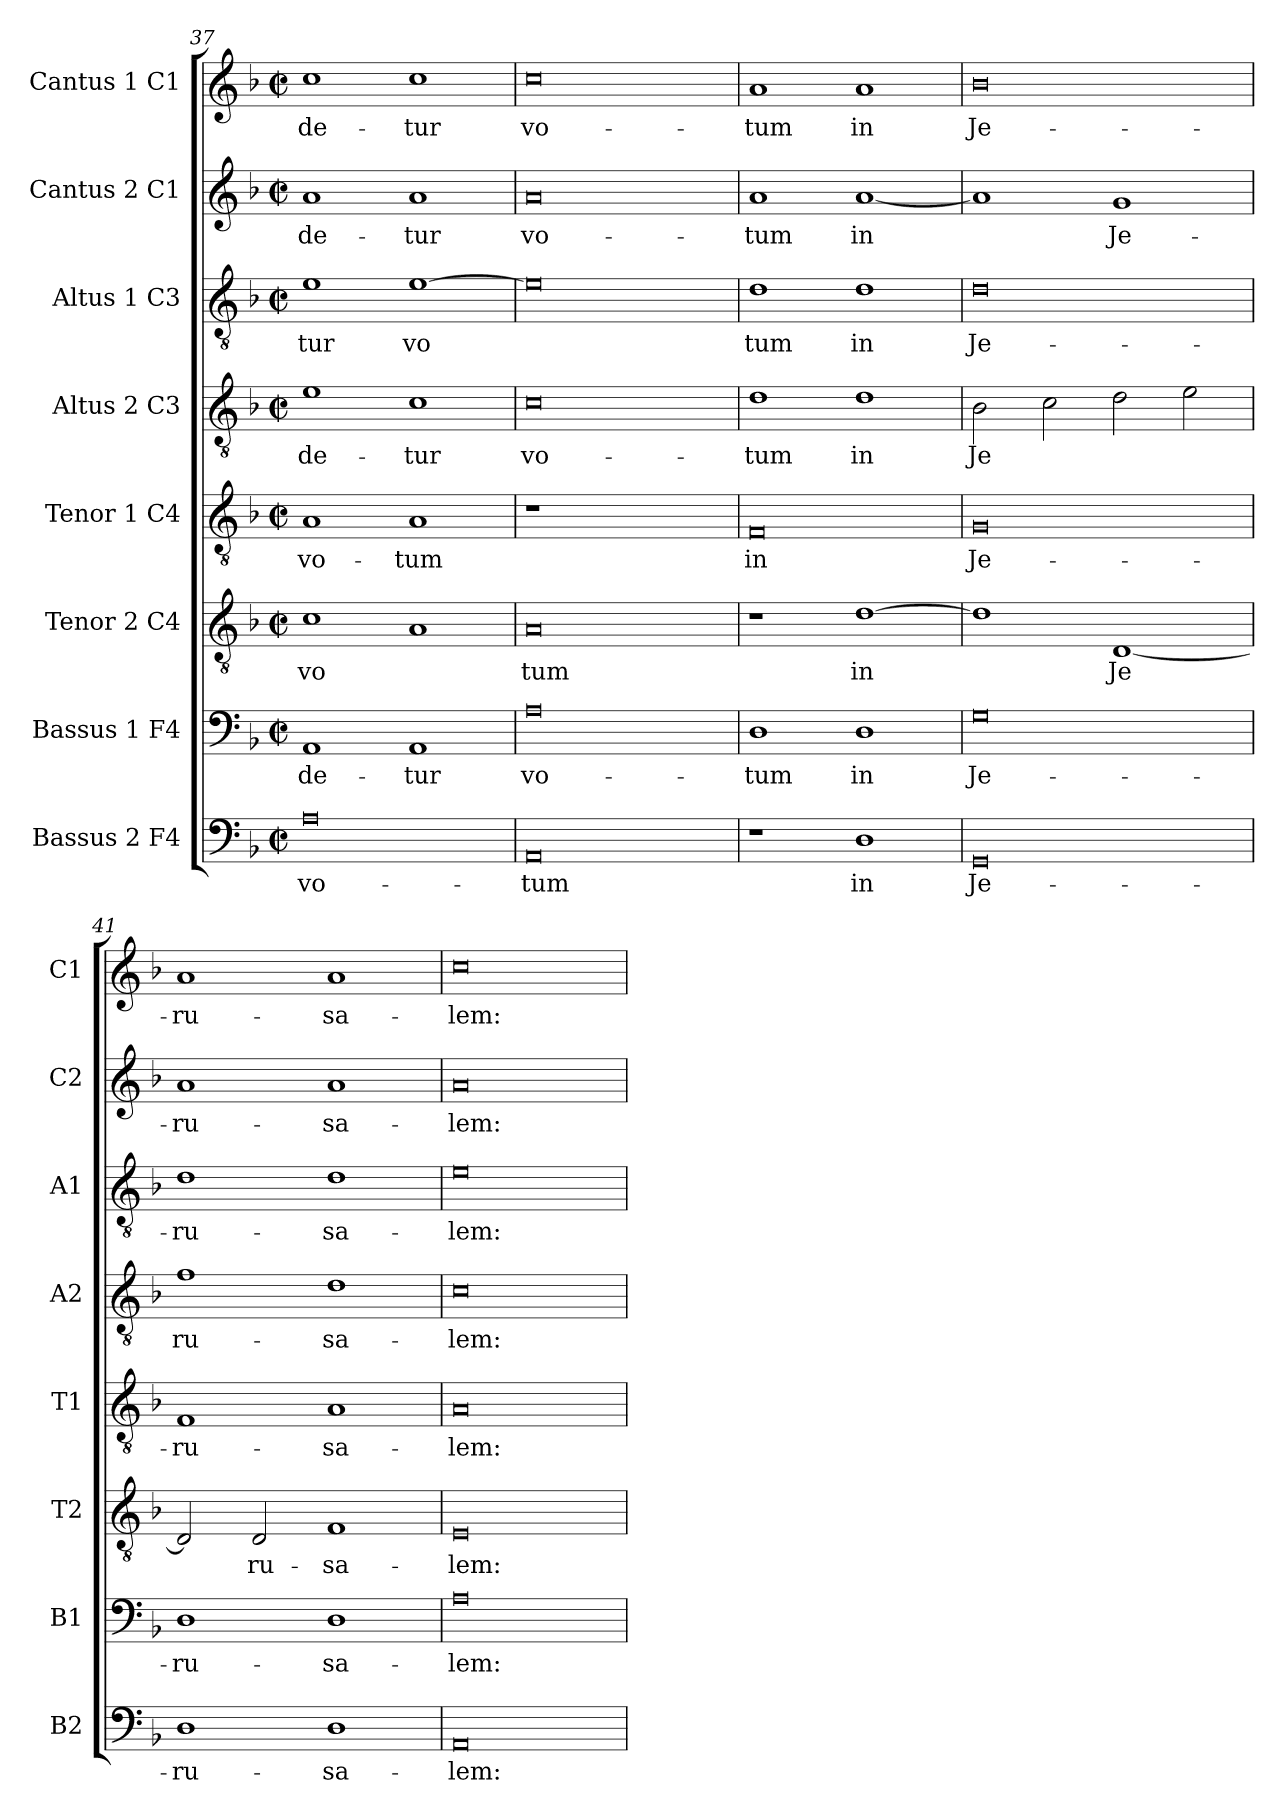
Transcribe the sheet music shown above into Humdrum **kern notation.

**kern	**text	**kern	**text	**kern	**text	**kern	**text	**kern	**text	**kern	**text	**kern	**text	**kern	**text
*part8	*part8	*part7	*part7	*part6	*part6	*part5	*part5	*part4	*part4	*part3	*part3	*part2	*part2	*part1	*part1
*staff8	*staff8	*staff7	*staff7	*staff6	*staff6	*staff5	*staff5	*staff4	*staff4	*staff3	*staff3	*staff2	*staff2	*staff1	*staff1
*I"Bassus 2  F4	*	*I"Bassus 1  F4	*	*I"Tenor 2  C4	*	*I"Tenor 1  C4	*	*I"Altus 2  C3	*	*I"Altus 1  C3	*	*I"Cantus 2  C1	*	*I"Cantus 1  C1	*
*I'B2	*	*I'B1	*	*I'T2	*	*I'T1	*	*I'A2	*	*I'A1	*	*I'C2	*	*I'C1	*
*clefF4	*	*clefF4	*	*clefGv2	*	*clefGv2	*	*clefGv2	*	*clefGv2	*	*clefG2	*	*clefG2	*
*k[b-]	*	*k[b-]	*	*k[b-]	*	*k[b-]	*	*k[b-]	*	*k[b-]	*	*k[b-]	*	*k[b-]	*
*F:	*	*F:	*	*F:	*	*F:	*	*F:	*	*F:	*	*F:	*	*F:	*
*M2/2	*	*M2/2	*	*M2/2	*	*M2/2	*	*M2/2	*	*M2/2	*	*M2/2	*	*M2/2	*
*met(c|)	*	*met(c|)	*	*met(c|)	*	*met(c|)	*	*met(c|)	*	*met(c|)	*	*met(c|)	*	*met(c|)	*
=37	=37	=37	=37	=37	=37	=37	=37	=37	=37	=37	=37	=37	=37	=37	=37
!	!LO:LY:b:cj	!	!LO:LY:b:cj	!	!LO:LY:b:cj	!	!LO:LY:b:cj	!	!LO:LY:b:cj	!	!LO:LY:b:cj	!	!LO:LY:b:cj	!	!LO:LY:b:cj
0A	vo-	1AA	-de-	1c	vo-	1A	vo-	1e	-de-	1e	-tur	1a	-de-	1cc	-de-
!	!	!	!LO:LY:b:cj	!	!LO:LY:b:cj	!	!LO:LY:b:cj	!	!LO:LY:b:cj	!	!LO:LY:b:cj	!	!LO:LY:b:cj	!	!LO:LY:b:cj
.	.	1AA	-tur	1A	--	1A	-tum	1c	-tur	[>1e	vo-	1a	-tur	1cc	-tur
=38	=38	=38	=38	=38	=38	=38	=38	=38	=38	=38	=38	=38	=38	=38	=38
!	!LO:LY:b:cj	!	!LO:LY:b:cj	!	!LO:LY:b:cj	!	!	!	!LO:LY:b:cj	!	!LO:LY:b:cj	!	!LO:LY:b:cj	!	!LO:LY:b:cj
0AA	-tum	0A	vo-	0A	-tum	1r	.	0c	vo-	0e]	--	0a	vo-	0cc	vo-
.	.	.	.	.	.	1ryy	.	.	.	.	.	.	.	.	.
=39	=39	=39	=39	=39	=39	=39	=39	=39	=39	=39	=39	=39	=39	=39	=39
!	!	!	!LO:LY:b:cj	!	!	!	!LO:LY:b:cj	!	!LO:LY:b:cj	!	!LO:LY:b:cj	!	!LO:LY:b:cj	!	!LO:LY:b:cj
1r	.	1D	-tum	1r	.	0F	in	1d	-tum	1d	-tum	1a	-tum	1a	-tum
!	!LO:LY:b:cj	!	!LO:LY:b:cj	!	!LO:LY:b:cj	!	!	!	!LO:LY:b:cj	!	!LO:LY:b:cj	!	!LO:LY:b:cj	!	!LO:LY:b:cj
1D	in	1D	in	[>1d	in	.	.	1d	in	1d	in	[<1a	in	1a	in
=40	=40	=40	=40	=40	=40	=40	=40	=40	=40	=40	=40	=40	=40	=40	=40
!	!LO:LY:b:cj	!	!LO:LY:b:cj	!	!LO:LY:b:cj	!	!LO:LY:b:cj	!	!LO:LY:b:cj	!	!LO:LY:b:cj	!	!LO:LY:b:cj	!	!LO:LY:b:cj
0GG	Je-	0G	Je-	1d]	.	0G	Je-	2B-\	Je-	0d	Je-	1a]	.	0b-	Je-
!	!	!	!	!	!	!	!	!	!LO:LY:b:cj	!	!	!	!	!	!
.	.	.	.	.	.	.	.	2c\	--	.	.	.	.	.	.
!	!	!	!	!	!LO:LY:b:cj	!	!	!	!LO:LY:b:cj	!	!	!	!LO:LY:b:cj	!	!
.	.	.	.	[<1D	Je-	.	.	2d\	--	.	.	1g	Je-	.	.
!	!	!	!	!	!	!	!	!	!LO:LY:b:cj	!	!	!	!	!	!
.	.	.	.	.	.	.	.	2e\	--	.	.	.	.	.	.
=41	=41	=41	=41	=41	=41	=41	=41	=41	=41	=41	=41	=41	=41	=41	=41
!	!LO:LY:b:cj	!	!LO:LY:b:cj	!	!LO:LY:b:cj	!	!LO:LY:b:cj	!	!LO:LY:b:cj	!	!LO:LY:b:cj	!	!LO:LY:b:cj	!	!LO:LY:b:cj
1D	-ru-	1D	-ru-	2D/]	--	1F	-ru-	1f	-ru-	1d	-ru-	1a	-ru-	1a	-ru-
!	!	!	!	!	!LO:LY:b:cj	!	!	!	!	!	!	!	!	!	!
.	.	.	.	2D/	-ru-	.	.	.	.	.	.	.	.	.	.
!	!LO:LY:b:cj	!	!LO:LY:b:cj	!	!LO:LY:b:cj	!	!LO:LY:b:cj	!	!LO:LY:b:cj	!	!LO:LY:b:cj	!	!LO:LY:b:cj	!	!LO:LY:b:cj
1D	-sa-	1D	-sa-	1F	-sa-	1A	-sa-	1d	-sa-	1d	-sa-	1a	-sa-	1a	-sa-
=42	=42	=42	=42	=42	=42	=42	=42	=42	=42	=42	=42	=42	=42	=42	=42
!	!LO:LY:b:cj	!	!LO:LY:b:cj	!	!LO:LY:b:cj	!	!LO:LY:b:cj	!	!LO:LY:b:cj	!	!LO:LY:b:cj	!	!LO:LY:b:cj	!	!LO:LY:b:cj
0AA	-lem:	0A	-lem:	0E	-lem:	0A	-lem:	0c	-lem:	0e	-lem:	0a	-lem:	0cc	-lem:
=	=	=	=	=	=	=	=	=	=	=	=	=	=	=	=
*-	*-	*-	*-	*-	*-	*-	*-	*-	*-	*-	*-	*-	*-	*-	*-
